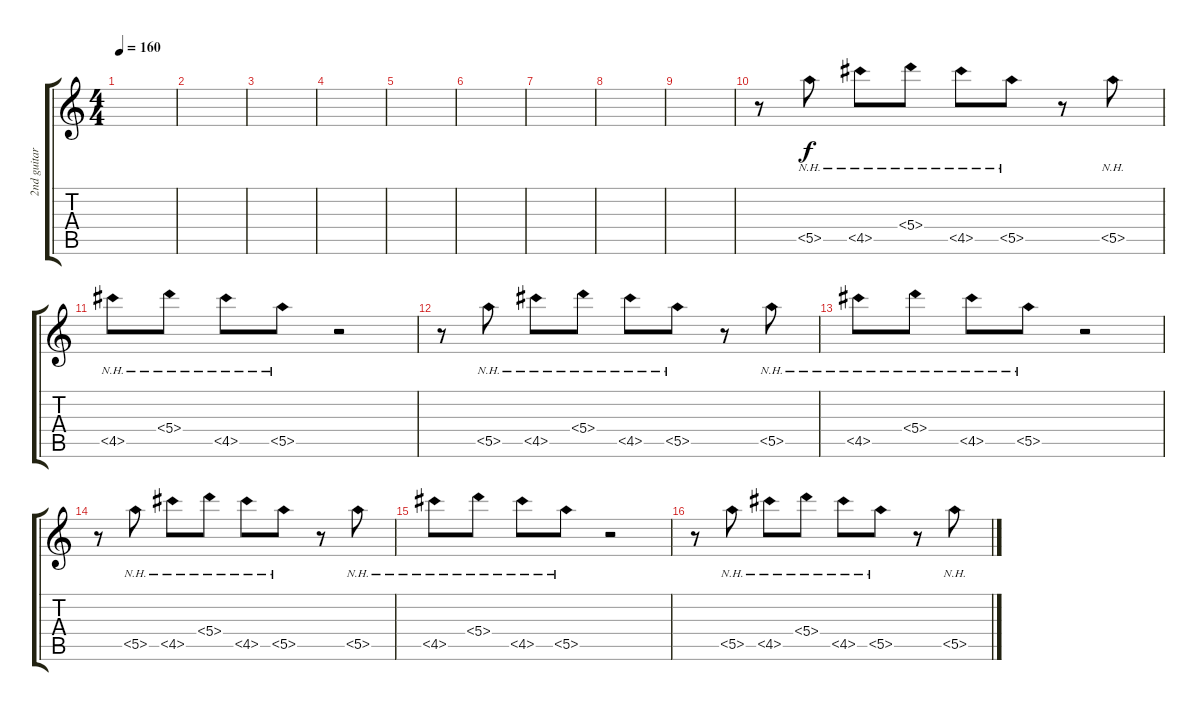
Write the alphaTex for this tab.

\track ("2nd guitar" "2nd guitar") {instrument distortionguitar}
\staff {score tabs}
\tuning (E4 B3 G3 D3 A2 E2) {hide}
\ts (4 4)
\tempo 160
\clef g2
\ks c
|
|
|
|
|
|
|
|
|
r.8{volume 10} 5.5{nh}.8 4.5{nh}.8 5.4{nh}.8 4.5{nh}.8 5.5{nh}.8 r.8 5.5{nh}.8 |
4.5{nh}.8 5.4{nh}.8 4.5{nh}.8 5.5{nh}.8 r.2 |
r.8{volume 8} 5.5{nh}.8 4.5{nh}.8 5.4{nh}.8 4.5{nh}.8 5.5{nh}.8 r.8 5.5{nh}.8 |
4.5{nh}.8 5.4{nh}.8 4.5{nh}.8 5.5{nh}.8 r.2 |
r.8{volume 6} 5.5{nh}.8 4.5{nh}.8 5.4{nh}.8 4.5{nh}.8 5.5{nh}.8 r.8 5.5{nh}.8 |
4.5{nh}.8 5.4{nh}.8 4.5{nh}.8 5.5{nh}.8 r.2 |
r.8 5.5{nh}.8{volume 4} 4.5{nh}.8 5.4{nh}.8 4.5{nh}.8 5.5{nh}.8 r.8 5.5{nh}.8
